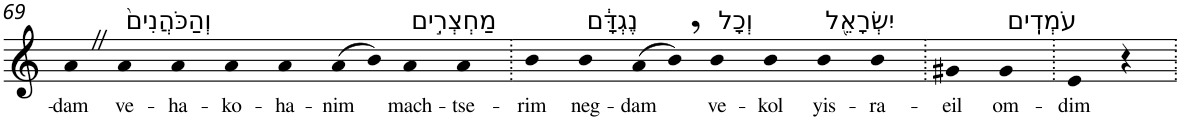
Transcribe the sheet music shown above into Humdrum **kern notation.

**kern	**text
*part1	*part1
*staff1	*staff1
*I"Piano	*
*I'Pno	*
!!LO:PB:g=z
*clefG2	*
*k[]	*
=69	=69
!	!LO:LY:b
4aZ	-dam
!LO:TX:a:t=וְהַכֹּהֲנִים֙	!
!	!LO:LY:b
4a	ve-
!	!LO:LY:b
4a	-ha-
!	!LO:LY:b
4a	-ko-
!	!LO:LY:b
4a	-ha-
!	!LO:LY:b
(>8a	-nim
8b)	.
!LO:TX:a:t=מַחְצְרִ֣ים	!
!	!LO:LY:b
4a	mach-
!	!LO:LY:b
4a	-tse-
=70.	=70.
!	!LO:LY:b
4b	-rim
!LO:TX:a:t=נֶגְדָּ֔ם	!
!	!LO:LY:b
4b	neg-
!	!LO:LY:b
(>8a	-dam
8b,)	.
!LO:TX:a:t=וְכָל	!
!	!LO:LY:b
4b	ve-
!	!LO:LY:b
4b	-kol
!LO:TX:a:t=יִשְׂרָאֵ֖ל	!
!	!LO:LY:b
4b	yis-
!	!LO:LY:b
4b	-ra-
=71.	=71.
!	!LO:LY:b
4g#X	-eil
!LO:TX:a:t=עֹמְדִֽים	!
!	!LO:LY:b
4g#	om-
=72.	=72.
!	!LO:LY:b
4e	-dim
4r	.
=.	=.
*-	*-
